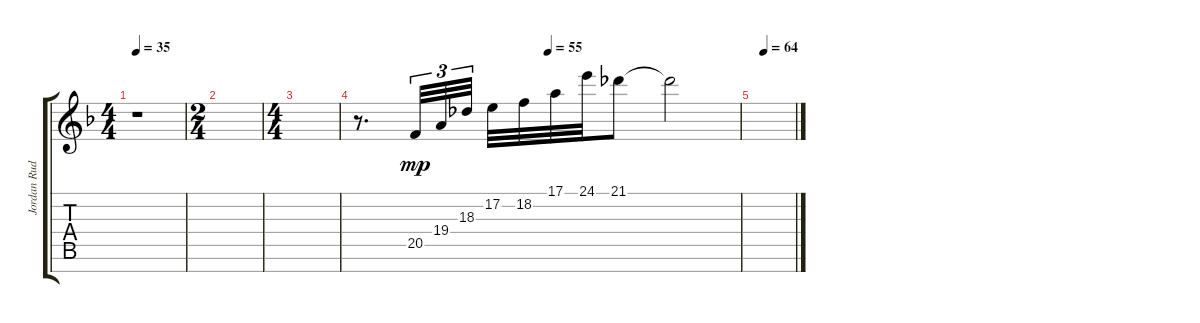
\track ("Jordan Rudess - Keyboard" "Jordan Rud") {instrument lead2sawtooth}
\staff {score tabs}
\tuning (E4 B3 G3 D3 A2 E2 B1) {hide}
\ts (4 4)
\tempo 35
\clef g2
\ks dminor
r.1{dy f} |
\ts (2 4)
|
\ts (4 4)
|
\tempo (55 0.5)
r.8{d instrument acousticgrandpiano} 20.5.32{tu (3 2) dy mp} 19.4.32{tu (3 2)} 18.3.32{tu (3 2)} 17.2.32 18.2.32 17.1.32 24.1.32 21.1.8 21.1{t}.2 |
\tempo (64 0.25)
